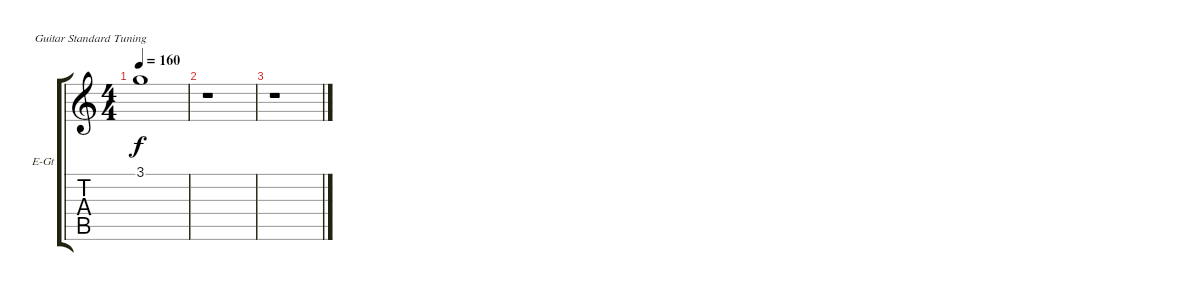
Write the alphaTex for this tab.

\bracketExtendMode groupsimilarinstruments
\firstSystemTrackNameOrientation horizontal
\otherSystemsTrackNameOrientation horizontal
\track ("Jazz Guitar" "E-Gt") {instrument electricguitarjazz}
\staff {score tabs}
\tuning (E4 B3 G3 D3 A2 E2)
\ts (4 4)
\tempo 160
\clef g2
\ks c
3.1{t}.1{dy f} |
r.1 |
r.1
